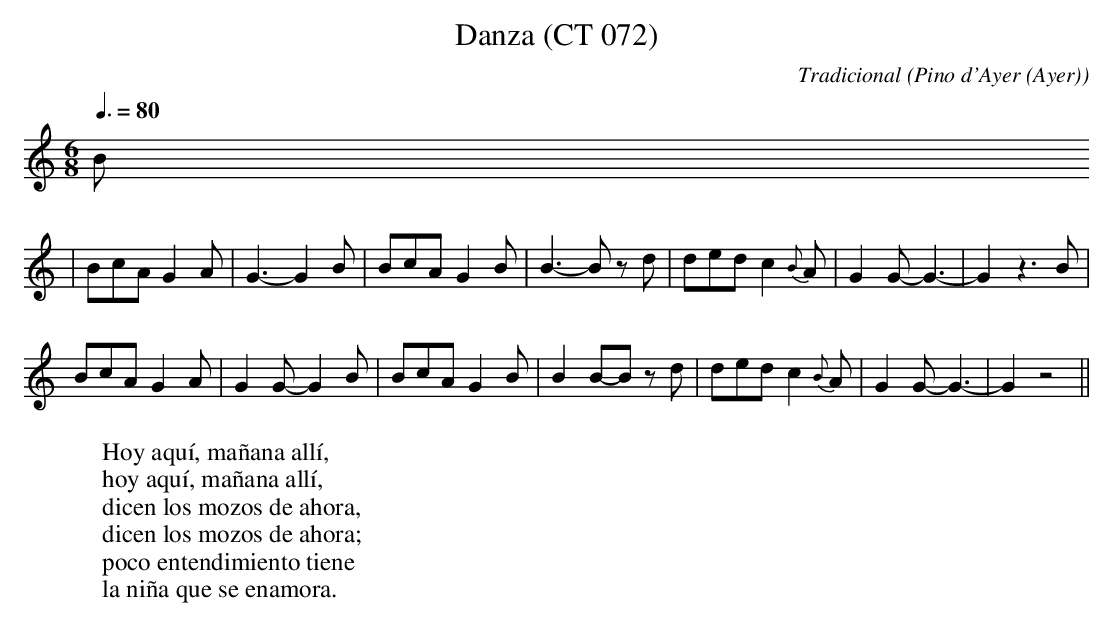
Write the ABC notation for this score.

X:1
T:Danza (CT 072)
C:Tradicional
O:Pino d'Ayer (Ayer)
M:6/8
L:1/8
Q:3/8=80
K:C
B
|BcA G2 A|G3-G2 B|BcA G2 B|B3-B z d|ded c2 {B}A|G2 G-G3-|G2 z3 B|
BcA G2 A|G2 G-G2 B|BcA G2 B|B2 B-B z d|ded c2 {B}A|G2 G-G3-|G2 z4||
W:Hoy aquí, mañana allí,
W:hoy aquí, mañana allí,
W:dicen los mozos de ahora,
W:dicen los mozos de ahora;
W:poco entendimiento tiene
W:la niña que se enamora.
W:
